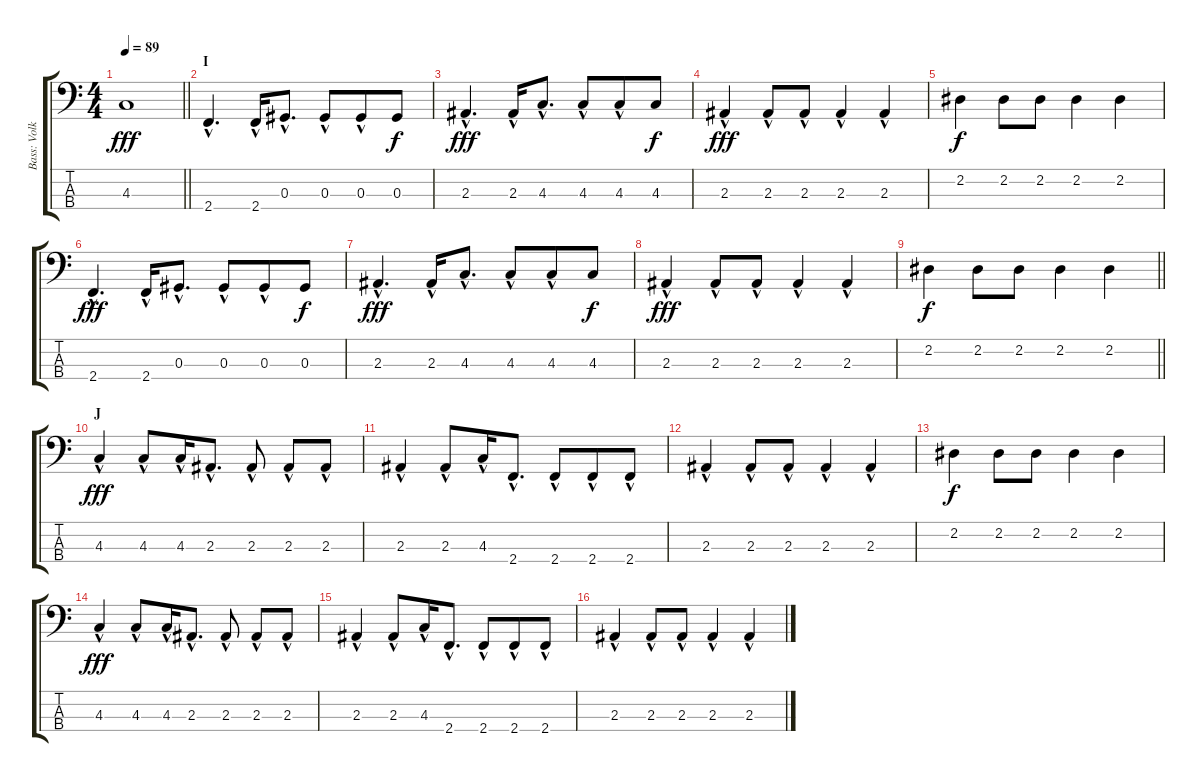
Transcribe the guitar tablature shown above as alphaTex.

\track ("Bass: Volker" "Bass: Volk") {instrument electricbassfinger}
\staff {score tabs}
\tuning (Gb2 Db2 Ab1 Eb1) {hide}
\ts (4 4)
\tempo 89
\clef f4
\barLineRight lightlight
\ks c
4.3{t}.1{dy fff} |
\section ("" "I")
2.4{hac}.4{d} 2.4{hac}.16 0.3{hac}.8{d} 0.3{hac}.8{beam merge} 0.3{hac}.8 0.3.8{dy f} |
2.3{hac}.4{d dy fff} 2.3{hac}.16 4.3{hac}.8{d} 4.3{hac}.8{beam merge} 4.3{hac}.8 4.3.8{dy f} |
2.3{hac}.4{dy fff} 2.3{hac}.8 2.3{hac}.8 2.3{hac}.4{beam merge} 2.3{hac}.4 |
2.2.4{dy f} 2.2.8 2.2.8 2.2.4 2.2.4 |
2.4{hac}.4{d dy fff} 2.4{hac}.16 0.3{hac}.8{d} 0.3{hac}.8{beam merge} 0.3{hac}.8 0.3.8{dy f} |
2.3{hac}.4{d dy fff} 2.3{hac}.16 4.3{hac}.8{d} 4.3{hac}.8{beam merge} 4.3{hac}.8 4.3.8{dy f} |
2.3{hac}.4{dy fff} 2.3{hac}.8 2.3{hac}.8 2.3{hac}.4{beam merge} 2.3{hac}.4 |
\barLineRight lightlight
2.2.4{dy f} 2.2.8 2.2.8 2.2.4 2.2.4 |
\section ("" "J")
4.3{hac}.4{dy fff} 4.3{hac}.8 4.3{hac}.16 2.3{hac}.8{d} 2.3{hac}.8 2.3{hac}.8 2.3{hac}.8 |
2.3{hac}.4 2.3{hac}.8 4.3{hac}.16 2.4{hac}.8{d} 2.4{hac}.8{beam merge} 2.4{hac}.8 2.4{hac}.8 |
2.3{hac}.4 2.3{hac}.8 2.3{hac}.8 2.3{hac}.4{beam merge} 2.3{hac}.4 |
2.2.4{dy f} 2.2.8 2.2.8 2.2.4 2.2.4 |
4.3{hac}.4{dy fff} 4.3{hac}.8 4.3{hac}.16 2.3{hac}.8{d} 2.3{hac}.8 2.3{hac}.8 2.3{hac}.8 |
2.3{hac}.4 2.3{hac}.8 4.3{hac}.16 2.4{hac}.8{d} 2.4{hac}.8{beam merge} 2.4{hac}.8 2.4{hac}.8 |
2.3{hac}.4 2.3{hac}.8 2.3{hac}.8 2.3{hac}.4{beam merge} 2.3{hac}.4
